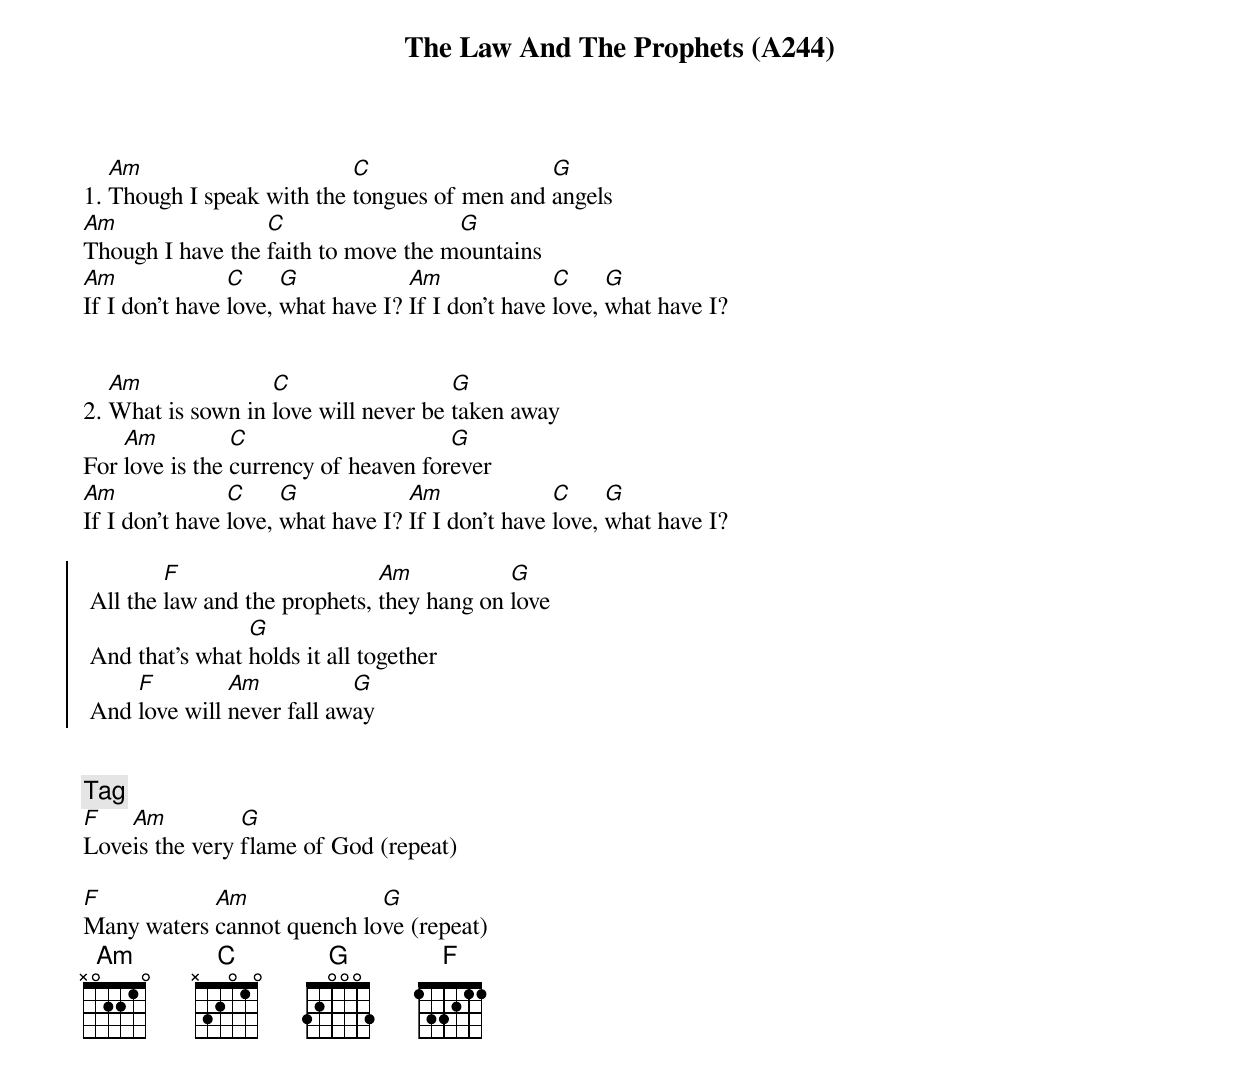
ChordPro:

{title: The Law And The Prophets (A244)}
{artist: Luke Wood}

1. [Am]Though I speak with the [C]tongues of men and [G]angels
[Am]Though I have the [C]faith to move the m[G]ountains
[Am]If I don't have [C]love, [G]what have I? [Am]If I don't have [C]love, [G]what have I?


2. [Am]What is sown in [C]love will never be [G]taken away
For [Am]love is the [C]currency of heaven for[G]ever
[Am]If I don't have [C]love, [G]what have I? [Am]If I don't have [C]love, [G]what have I?

{soc}
 All the [F]law and the prophets, [Am]they hang on [G]love
 And that's what [G]holds it all together
 And [F]love will [Am]never fall aw[G]ay
 {eoc}


{comment: Tag}
[F]Love[Am]is the very [G]flame of God (repeat)

[F]Many waters [Am]cannot quench lo[G]ve (repeat)
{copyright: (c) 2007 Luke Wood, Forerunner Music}
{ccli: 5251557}
